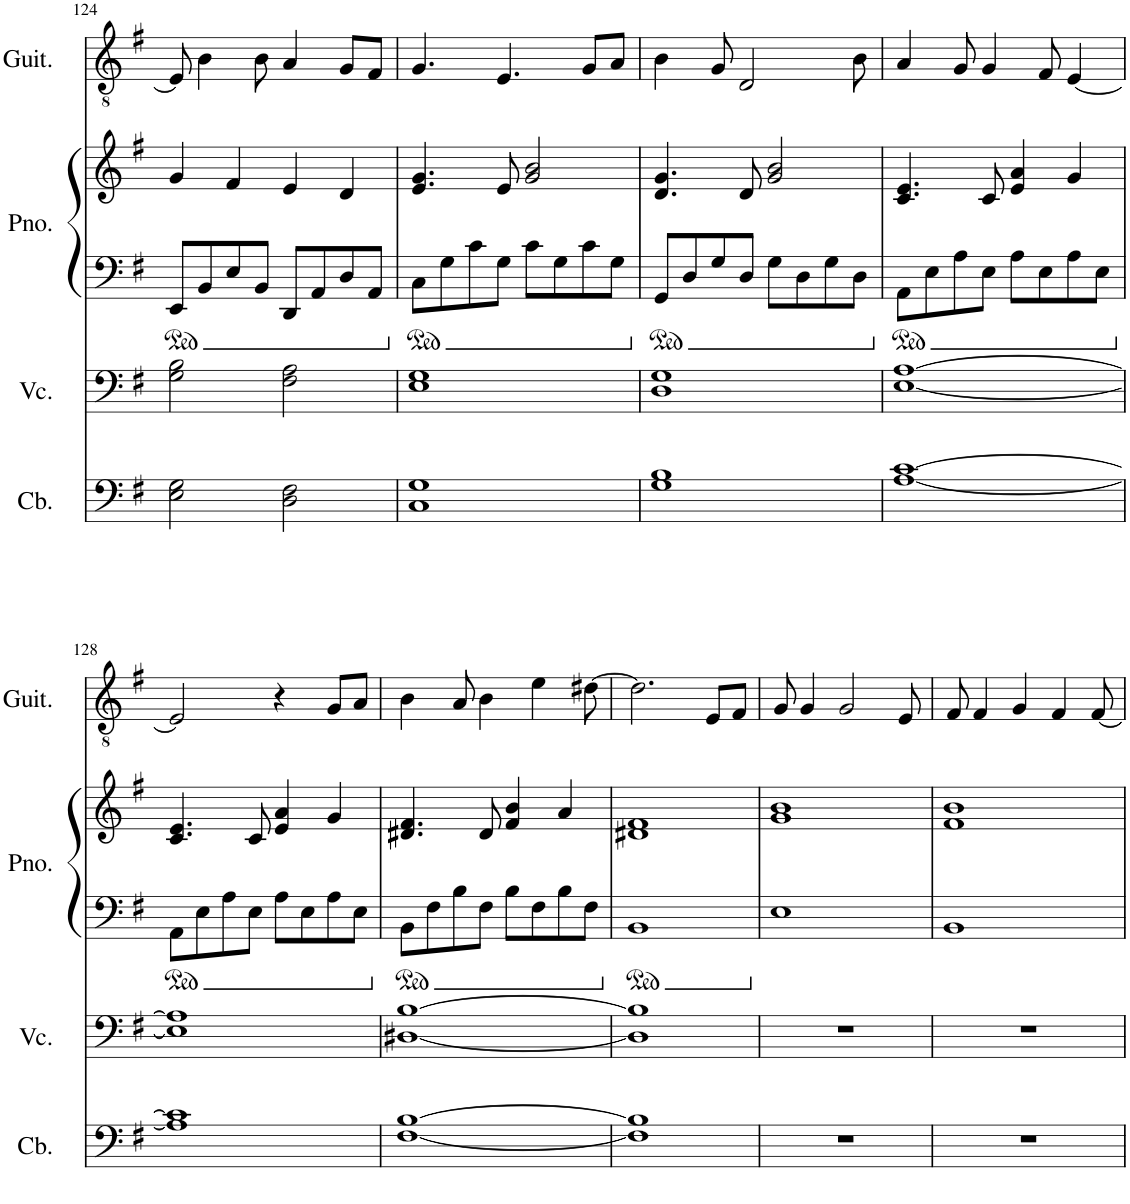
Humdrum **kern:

**kern	**kern	**kern	**kern	**kern
*part4	*part3	*part2	*part2	*part1
*staff5	*staff4	*staff3	*staff2	*staff1
*I"Contrabass	*I"Violoncello	*I"Piano	*	*I"Classical Guitar
*I'Cb.	*I'Vc.	*I'Pno.	*	*I'Guit.
!!LO:PB:g=z
*clefF4	*clefF4	*clefF4	*clefG2	*clefGv2
*Trd7c12	*	*	*	*
*k[f#]	*k[f#]	*k[f#]	*k[f#]	*k[f#]
*M4/4	*M4/4	*M4/4	*M4/4	*M4/4
=124	=124	=124	=124	=124
2E\ 2G\	2G\ 2B\	8EE/L	4g/	8E/]
.	.	8BB/	.	4B\
.	.	8E/	4f#/	.
.	.	8BB/J	.	8B\
2D\ 2F#\	2F#\ 2A\	8DD/L	4e/	4A/
.	.	8AA/	.	.
.	.	8D/	4d/	8G/L
.	.	8AA/J	.	8F#/J
=125	=125	=125	=125	=125
1C 1G	1E 1G	8C\L	4.e/ 4.g/	4.G/
.	.	8G\	.	.
.	.	8c\	.	.
.	.	8G\J	8e/	4.E/
.	.	8c\L	2g/ 2b/	.
.	.	8G\	.	.
.	.	8c\	.	8G/L
.	.	8G\J	.	8A/J
=126	=126	=126	=126	=126
1G 1B	1D 1G	8GG/L	4.d/ 4.g/	4B\
.	.	8D/	.	.
.	.	8G/	.	8G/
.	.	8D/J	8d/	2D/
.	.	8G\L	2g/ 2b/	.
.	.	8D\	.	.
.	.	8G\	.	.
.	.	8D\J	.	8B\
=127	=127	=127	=127	=127
[1A [1c	[1E [1A	8AA\L	4.c/ 4.e/	4A/
.	.	8E\	.	.
.	.	8A\	.	8G/
.	.	8E\J	8c/	4G/
.	.	8A\L	4e/ 4a/	.
.	.	8E\	.	8F#/
.	.	8A\	4g/	[4E/
.	.	8E\J	.	.
!!LO:LB:g=z
=128	=128	=128	=128	=128
1A] 1c]	1E] 1A]	8AA\L	4.c/ 4.e/	2E/]
.	.	8E\	.	.
.	.	8A\	.	.
.	.	8E\J	8c/	.
.	.	8A\L	4e/ 4a/	4r
.	.	8E\	.	.
.	.	8A\	4g/	8G/L
.	.	8E\J	.	8A/J
=129	=129	=129	=129	=129
[1F# [1B	[1D#X [1B	8BB\L	4.d#X/ 4.f#/	4B\
.	.	8F#\	.	.
.	.	8B\	.	8A/
.	.	8F#\J	8d#/	4B\
.	.	8B\L	4f#/ 4b/	.
.	.	8F#\	.	4e\
.	.	8B\	4a/	.
.	.	8F#\J	.	[8d#X\
=130	=130	=130	=130	=130
1F#] 1B]	1D#] 1B]	1BB	1d#X 1f#	2.d#\]
.	.	.	.	8E/L
.	.	.	.	8F#/J
=131	=131	=131	=131	=131
1r	1r	1E	1g 1b	8G/
.	.	.	.	4G/
.	.	.	.	2G/
.	.	.	.	8E/
=132	=132	=132	=132	=132
1r	1r	1BB	1f# 1b	8F#/
.	.	.	.	4F#/
.	.	.	.	4G/
.	.	.	.	4F#/
.	.	.	.	[8F#/
=	=	=	=	=
*-	*-	*-	*-	*-
